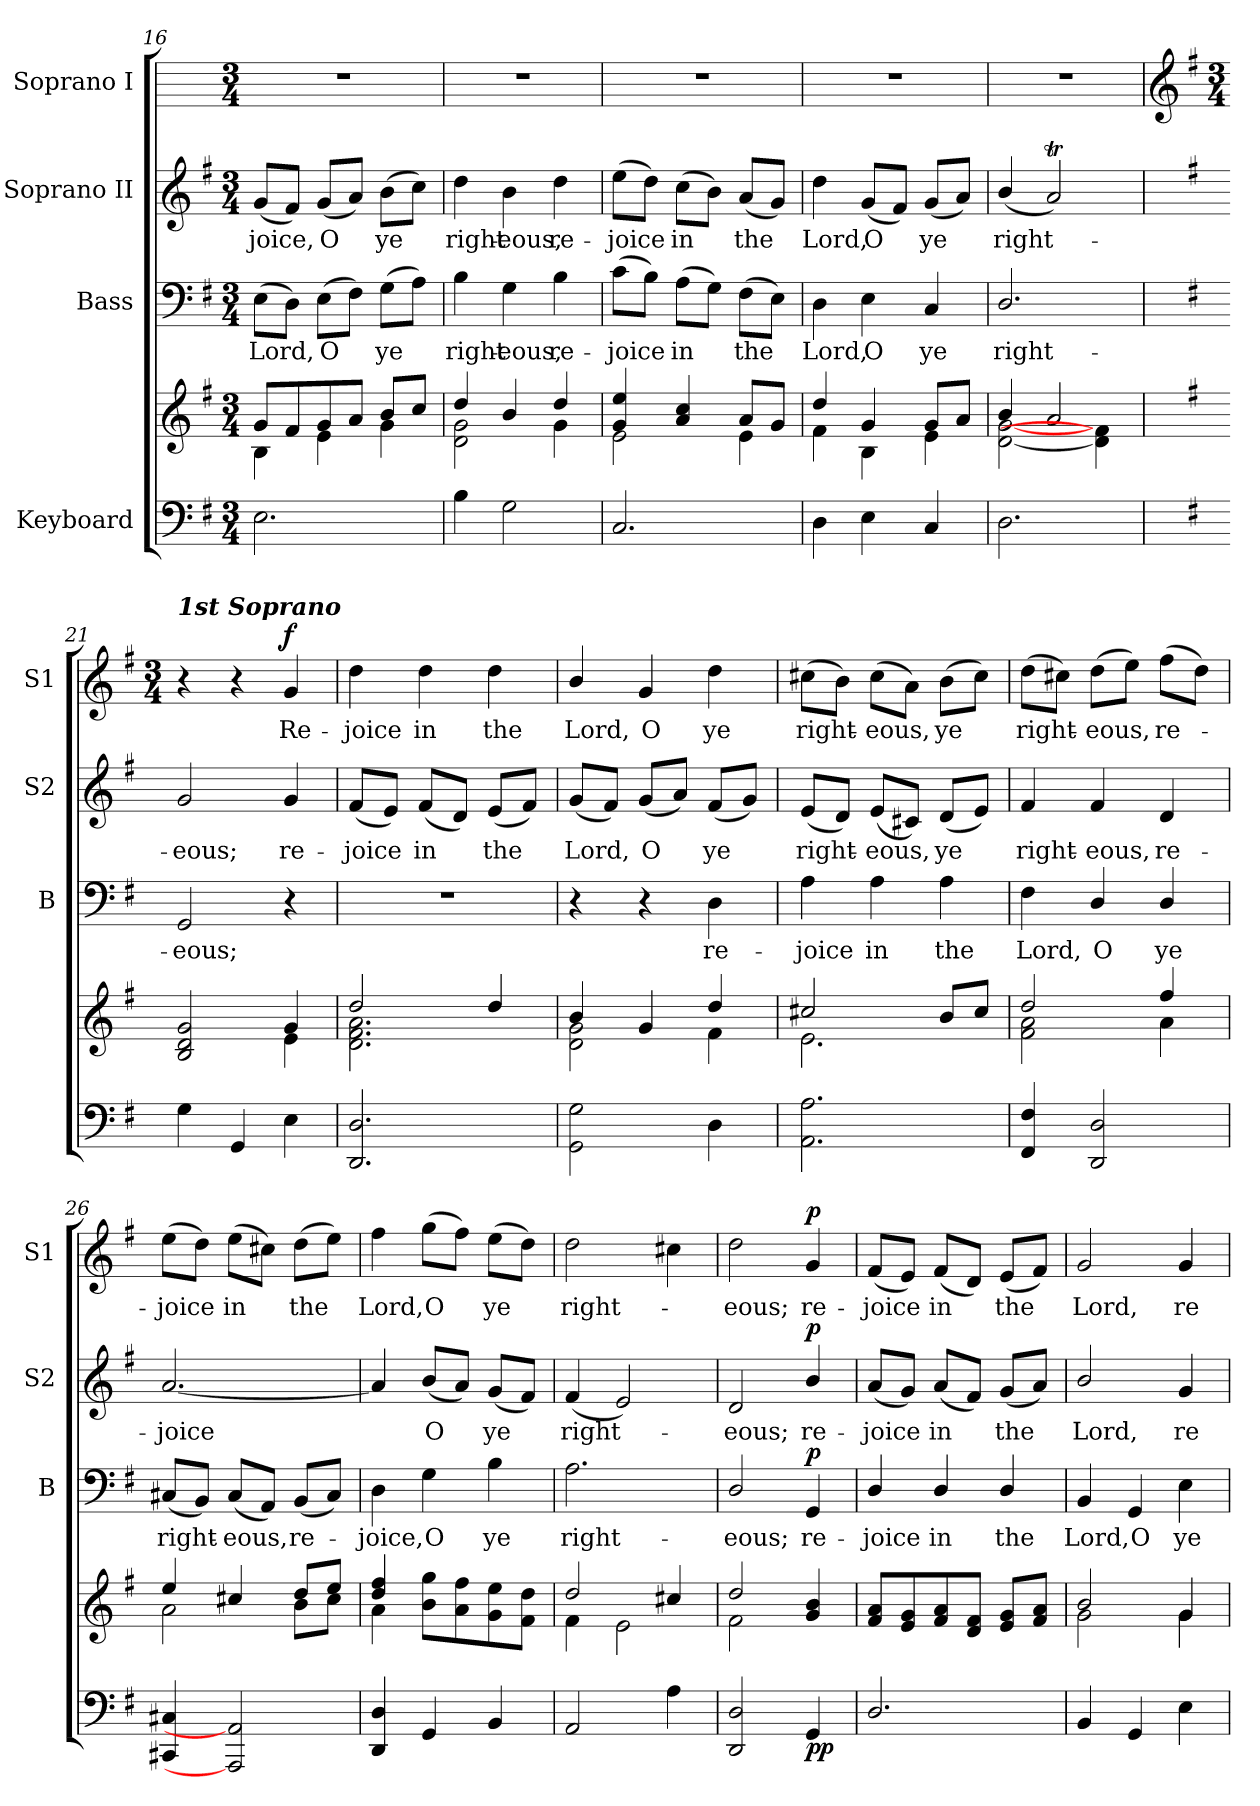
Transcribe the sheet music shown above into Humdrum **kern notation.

**kern	**kern	**dynam	**kern	**text	**dynam	**kern	**text	**dynam	**kern	**text	**dynam
*part4	*part4	*part4	*part3	*part3	*part3	*part2	*part2	*part2	*part1	*part1	*part1
*staff5	*staff4	*staff4/5	*staff3	*staff3	*staff3	*staff2	*staff2	*staff2	*staff1	*staff1	*staff1
*I"Keyboard	*	*	*I"Bass	*	*	*I"Soprano II	*	*	*I"Soprano I	*	*
*	*	*	*I'B	*	*	*I'S2	*	*	*I'S1	*	*
!!LO:LB:g=z
*clefF4	*clefG2	*	*clefF4	*	*	*clefG2	*	*	*	*	*
*k[f#]	*k[f#]	*	*k[f#]	*	*	*k[f#]	*	*	*	*	*
*G:	*G:	*	*G:	*	*	*G:	*	*	*	*	*
*M3/4	*M3/4	*	*M3/4	*	*	*M3/4	*	*	*M3/4	*	*
=16	=16	=16	=16	=16	=16	=16	=16	=16	=16	=16	=16
*	*^	*	*	*	*	*	*	*	*	*	*
!	!	!	!	!	!LO:LY:b	!	!	!LO:LY:b	!	!	!	!
2.E\	8g/L	4B\	.	(>8EL	Lord,	.	(<8gL	joice,	.	2.r	.	.
.	8f#/	.	.	8DJ)	.	.	8f#J)	.	.	.	.	.
!	!	!	!	!	!LO:LY:b	!	!	!LO:LY:b	!	!	!	!
.	8g/	4e\	.	(>8EL	O	.	(<8gL	O	.	.	.	.
.	8a/J	.	.	8F#J)	.	.	8aJ)	.	.	.	.	.
!	!	!	!	!	!LO:LY:b	!	!	!LO:LY:b	!	!	!	!
.	8b/L	4g\	.	(>8GL	ye	.	(>8bL	ye	.	.	.	.
.	8cc/J	.	.	8AJ)	.	.	8ccJ)	.	.	.	.	.
=17	=17	=17	=17	=17	=17	=17	=17	=17	=17	=17	=17	=17
!	!	!	!	!	!LO:LY:b	!	!	!LO:LY:b	!	!	!	!
4B\	4dd/	2d\ 2g\	.	4B	right-	.	4dd	right-	.	2.r	.	.
!	!	!	!	!	!LO:LY:b	!	!	!LO:LY:b	!	!	!	!
2G\	4b/	.	.	4G	-eous,	.	4b	-eous,	.	.	.	.
!	!	!	!	!	!LO:LY:b	!	!	!LO:LY:b	!	!	!	!
.	4dd/	4g\	.	4B	re-	.	4dd	re-	.	.	.	.
=18	=18	=18	=18	=18	=18	=18	=18	=18	=18	=18	=18	=18
!	!	!	!	!	!LO:LY:b	!	!	!LO:LY:b	!	!	!	!
2.C	4g/ 4ee/	2e\	.	(>8cL	-joice	.	(>8eeL	-joice	.	2.r	.	.
.	.	.	.	8BJ)	.	.	8ddJ)	.	.	.	.	.
!	!	!	!	!	!LO:LY:b	!	!	!LO:LY:b	!	!	!	!
.	4a/ 4cc/	.	.	(>8AL	in	.	(>8ccL	in	.	.	.	.
.	.	.	.	8GJ)	.	.	8bJ)	.	.	.	.	.
!	!	!	!	!	!LO:LY:b	!	!	!LO:LY:b	!	!	!	!
.	8a/L	4e\	.	(>8F#L	the	.	(<8aL	the	.	.	.	.
.	8g/J	.	.	8EJ)	.	.	8gJ)	.	.	.	.	.
=19	=19	=19	=19	=19	=19	=19	=19	=19	=19	=19	=19	=19
!	!	!	!	!	!LO:LY:b	!	!	!LO:LY:b	!	!	!	!
4D\	4dd/	4f#\	.	4D	Lord,	.	4dd	Lord,	.	2.r	.	.
!	!	!	!	!	!LO:LY:b	!	!	!LO:LY:b	!	!	!	!
4E	4g/	4B\	.	4E	O	.	(<8gL	O	.	.	.	.
.	.	.	.	.	.	.	8f#J)	.	.	.	.	.
!	!	!	!	!	!LO:LY:b	!	!	!LO:LY:b	!	!	!	!
4C	8g/L	4e\	.	4C	ye	.	(<8gL	ye	.	.	.	.
.	8a/J	.	.	.	.	.	8aJ)	.	.	.	.	.
=20	=20	=20	=20	=20	=20	=20	=20	=20	=20	=20	=20	=20
!	!	!	!	!	!LO:LY:b	!	!	!LO:LY:b	!	!	!	!
2.D\	4b/	[2d\ [2g\	.	2.D/	right-	.	(<4b/	right-	.	2.r	.	.
.	2a/	.	.	.	.	.	2aT)	.	.	.	.	.
.	.	4d\] 4f#\]	.	.	.	.	.	.	.	.	.	.
*	*v	*v	*	*	*	*	*	*	*	*	*	*
!!LO:LB:g=z
=21	=21	=21	=21	=21	=21	=21	=21	=21	=21	=21	=21
*	*	*	*	*	*	*	*	*	*clefG2	*	*
*	*	*	*	*	*	*	*	*	*k[f#]	*	*
*	*	*	*	*	*	*	*	*	*G:	*	*
*	*	*	*	*	*	*	*	*	*M3/4	*	*
*	*^	*	*	*	*	*	*	*	*	*	*
*	*	*^	*	*	*	*	*	*	*	*	*	*
!	!	!	!	!	!	!	!	!	!	!	!LO:TX:a:Bi:t=1st Soprano	!	!
!	!	!	!	!	!	!LO:LY:b	!	!	!LO:LY:b	!	!	!	!
4G\	2B/ 2d/ 2g/	2ryy	2ryy	.	2GG	-eous;	.	2g	eous;	.	4r	.	.
4GG	.	.	.	.	.	.	.	.	.	.	4r	.	.
!	!	!	!	!	!	!	!	!	!LO:LY:b	!	!	!LO:LY:b	!LO:DY:b
4E\	4g/	4e\	4ryy	.	4r	.	.	4g	re-	.	4g	Re-	f
=22	=22	=22	=22	=22	=22	=22	=22	=22	=22	=22	=22	=22	=22
!	!	!	!	!	!LO:N:vis=1	!	!	!	!LO:LY:b	!	!	!LO:LY:b	!
2.DD 2.D	2dd/	2.d\ 2.f#\ 2.a\	2ryy	.	2.r	.	.	(<8f#L	-joice	.	4dd	-joice	.
.	.	.	.	.	.	.	.	8eJ)	.	.	.	.	.
!	!	!	!	!	!	!	!	!	!LO:LY:b	!	!	!LO:LY:b	!
.	.	.	.	.	.	.	.	(<8f#L	in	.	4dd	in	.
.	.	.	.	.	.	.	.	8dJ)	.	.	.	.	.
!	!	!	!	!	!	!	!	!	!LO:LY:b	!	!	!LO:LY:b	!
.	4dd/	.	4ryy	.	.	.	.	(<8eL	the	.	4dd	the	.
.	.	.	.	.	.	.	.	8f#J)	.	.	.	.	.
=23	=23	=23	=23	=23	=23	=23	=23	=23	=23	=23	=23	=23	=23
!	!	!	!	!	!	!	!	!	!LO:LY:b	!	!	!LO:LY:b	!
2GG\ 2G\	4b/	2d\ 2g\	2ryy	.	4r	.	.	(<8gL	Lord,	.	4b/	Lord,	.
.	.	.	.	.	.	.	.	8f#J)	.	.	.	.	.
!	!	!	!	!	!	!	!	!	!LO:LY:b	!	!	!LO:LY:b	!
.	4g/	.	.	.	4r	.	.	(<8gL	O	.	4g	O	.
.	.	.	.	.	.	.	.	8aJ)	.	.	.	.	.
!	!	!	!	!	!	!LO:LY:b	!	!	!LO:LY:b	!	!	!LO:LY:b	!
4D\	4dd/	4f#\	4ryy	.	4D	re-	.	(<8f#L	ye	.	4dd	ye	.
.	.	.	.	.	.	.	.	8gJ)	.	.	.	.	.
=24	=24	=24	=24	=24	=24	=24	=24	=24	=24	=24	=24	=24	=24
!	!	!	!	!	!	!LO:LY:b	!	!	!LO:LY:b	!	!	!LO:LY:b	!
2.AA\ 2.A\	2cc#X/	2.e\	2ryy	.	4A	-joice	.	(<8eL	right-	.	(>8cc#XL	right-	.
.	.	.	.	.	.	.	.	8dJ)	.	.	8bJ)	.	.
!	!	!	!	!	!	!LO:LY:b	!	!	!LO:LY:b	!	!	!LO:LY:b	!
.	.	.	.	.	4A	in	.	(<8eL	eous,	.	(>8cc#L	eous,	.
.	.	.	.	.	.	.	.	8c#XJ)	.	.	8aJ)	.	.
!	!	!	!	!	!	!LO:LY:b	!	!	!LO:LY:b	!	!	!LO:LY:b	!
.	8b/L	.	4ryy	.	4A	the	.	(<8dL	ye	.	(>8bL	ye	.
.	8cc#/J	.	.	.	.	.	.	8eJ)	.	.	8cc#J)	.	.
*	*	*v	*v	*	*	*	*	*	*	*	*	*	*
=25	=25	=25	=25	=25	=25	=25	=25	=25	=25	=25	=25	=25
!	!	!	!	!	!LO:LY:b	!	!	!LO:LY:b	!	!	!LO:LY:b	!
4FF# 4F#	2dd/	2f#\ 2a\	.	4F#	Lord,	.	4f#	right-	.	(>8ddL	right-	.
.	.	.	.	.	.	.	.	.	.	8cc#XJ)	.	.
!	!	!	!	!	!LO:LY:b	!	!	!LO:LY:b	!	!	!LO:LY:b	!
2DD 2D	.	.	.	4D/	O	.	4f#	-eous,	.	(>8ddL	eous,	.
.	.	.	.	.	.	.	.	.	.	8eeJ)	.	.
!	!	!	!	!	!LO:LY:b	!	!	!LO:LY:b	!	!	!LO:LY:b	!
.	4ff#/	4a\	.	4D/	ye	.	4d	re-	.	(>8ff#L	re-	.
.	.	.	.	.	.	.	.	.	.	8ddJ)	.	.
!!LO:LB:g=z
=26	=26	=26	=26	=26	=26	=26	=26	=26	=26	=26	=26	=26
!	!	!	!	!	!LO:LY:b	!	!	!LO:LY:b	!	!	!LO:LY:b	!
4CC#X 4C#X	4ee/	2a\	.	(<8C#XL	right-	.	[2.a	-joice	.	(>8eeL	joice	.
.	.	.	.	8BBJ)	.	.	.	.	.	8ddJ)	.	.
!	!	!	!	!	!LO:LY:b	!	!	!	!	!	!LO:LY:b	!
2AAA] 2AA]	4cc#X/	.	.	(<8C#L	eous,	.	.	.	.	(>8eeL	in	.
.	.	.	.	8AAJ)	.	.	.	.	.	8cc#XJ)	.	.
!	!	!	!	!	!LO:LY:b	!	!	!	!	!	!LO:LY:b	!
.	8dd/L	8b\L	.	(<8BBL	re-	.	.	.	.	(>8ddL	the	.
.	8ee/J	8cc#\J	.	8C#J)	.	.	.	.	.	8eeJ)	.	.
=27	=27	=27	=27	=27	=27	=27	=27	=27	=27	=27	=27	=27
!	!	!	!	!	!LO:LY:b	!	!	!	!	!	!LO:LY:b	!
4DD 4D	4dd/ 4ff#/	4a\	.	4D	joice,	.	4a]	.	.	4ff#	Lord,	.
!	!	!	!	!	!LO:LY:b	!	!	!LO:LY:b	!	!	!LO:LY:b	!
4GG	2ryy	8b\ 8gg\L	.	4G	O	.	(<8bL	O	.	(>8ggL	O	.
.	.	8a\ 8ff#\	.	.	.	.	8aJ)	.	.	8ff#J)	.	.
!	!	!	!	!	!LO:LY:b	!	!	!LO:LY:b	!	!	!LO:LY:b	!
4BB	.	8g\ 8ee\	.	4B	ye	.	(<8gL	ye	.	(>8eeL	ye	.
.	.	8f#\ 8dd\J	.	.	.	.	8f#J)	.	.	8ddJ)	.	.
=28	=28	=28	=28	=28	=28	=28	=28	=28	=28	=28	=28	=28
!	!	!	!	!	!LO:LY:b	!	!	!LO:LY:b	!	!	!LO:LY:b	!
2AA	2dd/	4f#\	.	2.A	right-	.	(<4f#	right-	.	2dd	right-	.
.	.	2e\	.	.	.	.	2e)	.	.	.	.	.
4A	4cc#X/	.	.	.	.	.	.	.	.	4cc#X	.	.
=29	=29	=29	=29	=29	=29	=29	=29	=29	=29	=29	=29	=29
!	!	!	!	!	!LO:LY:b	!	!	!LO:LY:b	!	!	!LO:LY:b	!
2DD 2D	2dd/	2f#\	.	2D/	-eous;	.	2d	-eous;	.	2dd	-eous;	.
!	!	!	!LO:DY:b=2	!	!LO:LY:b	!	!	!LO:LY:b	!	!	!LO:LY:b	!
!	!	!	!LO:DY:n=1:b	!	!	!LO:DY:b	!	!	!LO:DY:b	!	!	!LO:DY:b
4GG	4g/ 4b/	4ryy	p p	4GG	re-	p	4b/	re-	p	4g	re-	p
=30	=30	=30	=30	=30	=30	=30	=30	=30	=30	=30	=30	=30
!	!	!	!	!	!LO:LY:b	!	!	!LO:LY:b	!	!	!LO:LY:b	!
2.D/	8f#/ 8a/L	2ryy	.	4D/	-joice	.	(<8aL	-joice	.	(<8f#L	-joice	.
.	8e/ 8g/	.	.	.	.	.	8gJ)	.	.	8eJ)	.	.
!	!	!	!	!	!LO:LY:b	!	!	!LO:LY:b	!	!	!LO:LY:b	!
.	8f#/ 8a/	.	.	4D/	in	.	(<8aL	in	.	(<8f#L	in	.
.	8d/ 8f#/J	.	.	.	.	.	8f#J)	.	.	8dJ)	.	.
!	!	!	!	!	!LO:LY:b	!	!	!LO:LY:b	!	!	!LO:LY:b	!
.	8e/ 8g/L	4ryy	.	4D/	the	.	(<8gL	the	.	(<8eL	the	.
.	8f#/ 8a/J	.	.	.	.	.	8aJ)	.	.	8f#J)	.	.
=31	=31	=31	=31	=31	=31	=31	=31	=31	=31	=31	=31	=31
!	!	!	!	!	!LO:LY:b	!	!	!LO:LY:b	!	!	!LO:LY:b	!
4BB	2b/	2g\	.	4BB	Lord,	.	2b/	Lord,	.	2g	Lord,	.
!	!	!	!	!	!LO:LY:b	!	!	!	!	!	!	!
4GG	.	.	.	4GG	O	.	.	.	.	.	.	.
!	!	!	!	!	!LO:LY:b	!	!	!LO:LY:b	!	!	!LO:LY:b	!
4E	4g/	4g\	.	4E	ye	.	4g	re-	.	4g	re-	.
*	*v	*v	*	*	*	*	*	*	*	*	*	*
=	=	=	=	=	=	=	=	=	=	=	=
*-	*-	*-	*-	*-	*-	*-	*-	*-	*-	*-	*-
